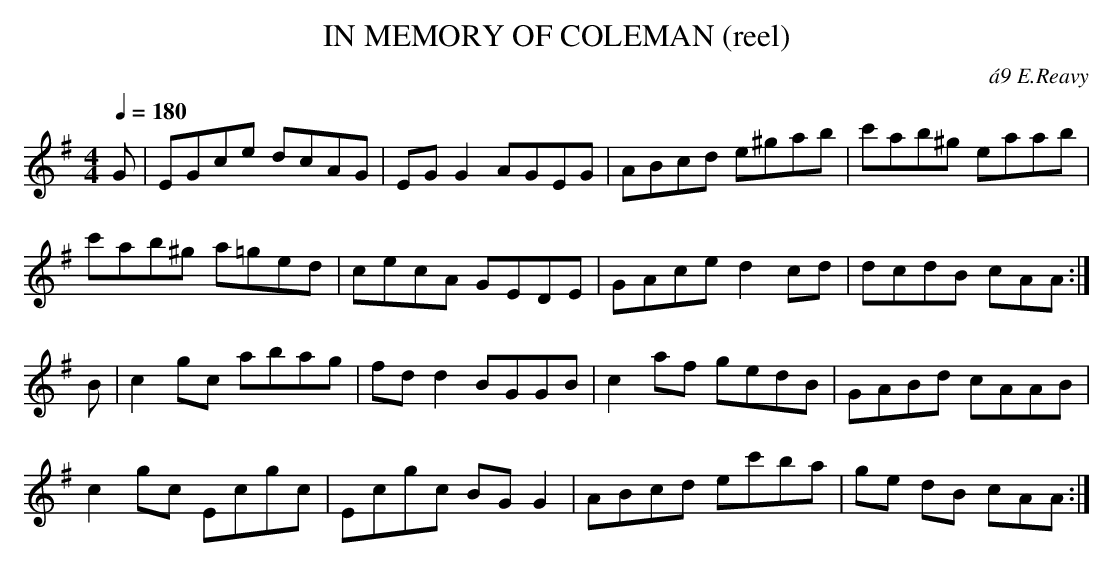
X:1
T:IN MEMORY OF COLEMAN (reel)
C:\'a9 E.Reavy
Y:"allegretto"
and simplified a bit. For purists the book version is appended.
Q:1/4=180
M:4/4
L:1/8
K:Ador
G|EGce dcAG|EGG2 AGEG|ABcd e^gab|c'ab^g eaab|
c'ab^g a=ged|cecA GEDE|GAce d2cd|dcdB  cAA:|
B|c2gc abag|fdd2 BGGB|c2af gedB|GABd cAAB|
c2gc Ecgc|Ecgc BGG2|ABcd ec'ba|ge dB cAA:|
